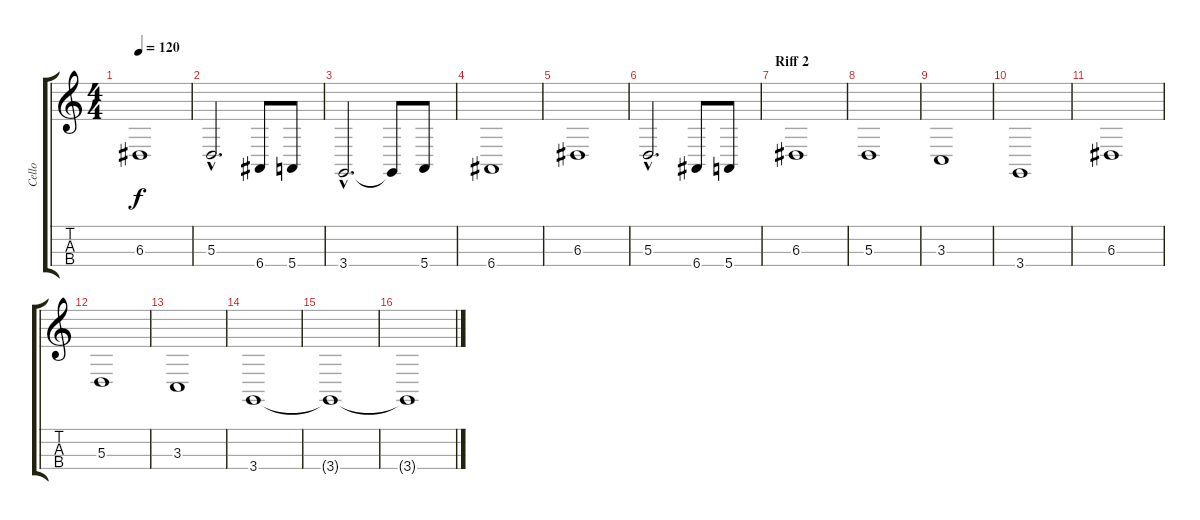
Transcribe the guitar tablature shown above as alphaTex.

\track ("Cello" "Cello") {instrument cello}
\staff {score tabs}
\tuning (G3 D3 A2 E2) {hide}
\ts (4 4)
\tempo 120
\clef g2
\ks c
6.3.1{dy f} |
5.3{hac}.2{d} 6.4.8 5.4.8 |
3.4{hac}.2{d} 3.4{t}.8 5.4.8 |
6.4.1 |
6.3.1 |
5.3{hac}.2{d} 6.4.8 5.4.8 |
\section ("" "Riff 2")
6.3.1 |
5.3.1 |
3.3.1 |
3.4.1 |
6.3.1 |
5.3.1 |
3.3.1 |
3.4.1 |
3.4{t}.1 |
3.4{t}.1
